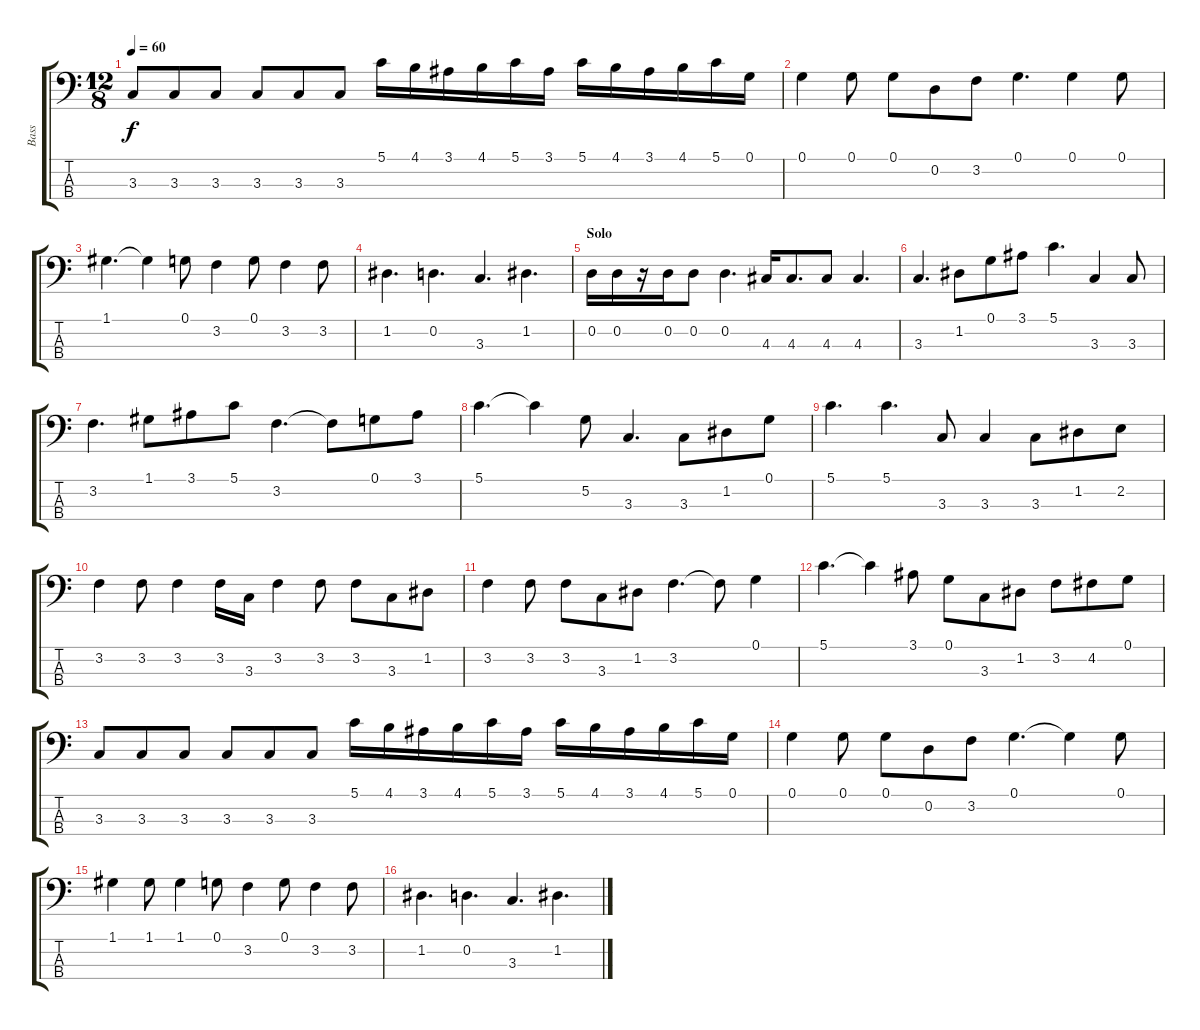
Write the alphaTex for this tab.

\track ("Bass" "Bass") {instrument electricbassfinger}
\staff {score tabs}
\tuning (G2 D2 A1 E1) {hide}
\ts (12 8)
\tempo 60
\clef f4
\ks c
3.3.8{dy f} 3.3.8 3.3.8 3.3.8 3.3.8 3.3.8 5.1.16 4.1.16 3.1.16 4.1.16 5.1.16 3.1.16 5.1.16 4.1.16 3.1.16 4.1.16 5.1.16 0.1.16 |
0.1.4 0.1.8 0.1.8 0.2.8 3.2.8 0.1.4{d} 0.1.4 0.1.8 |
1.1.4{d} 1.1{t}.4 0.1.8 3.2.4 0.1.8 3.2.4 3.2.8 |
1.2.4{d} 0.2.4{d} 3.3.4{d} 1.2.4{d} |
\section ("" "Solo")
0.2.16 0.2.16 r.16 0.2.16 0.2.8 0.2.4{d volume 15} 4.3.16 4.3.8{d} 4.3.8 4.3.4{d} |
3.3.4{d} 1.2.8 0.1.8 3.1.8 5.1.4{d} 3.3.4 3.3.8 |
3.2.4{d} 1.1.8 3.1.8 5.1.8 3.2.4{d} 3.2{t}.8 0.1.8 3.1.8 |
5.1.4{d} 5.1{t}.4 5.2.8 3.3.4{d} 3.3.8 1.2.8 0.1.8 |
5.1.4{d} 5.1.4{d} 3.3.8 3.3.4 3.3.8 1.2.8 2.2.8 |
3.2.4 3.2.8 3.2.4 3.2.16 3.3.16 3.2.4 3.2.8 3.2.8 3.3.8 1.2.8 |
3.2.4 3.2.8 3.2.8 3.3.8 1.2.8 3.2.4{d} 3.2{t}.8 0.1.4 |
5.1.4{d} 5.1{t}.4 3.1.8 0.1.8 3.3.8 1.2.8 3.2.8 4.2.8 0.1.8 |
3.3.8 3.3.8 3.3.8 3.3.8 3.3.8 3.3.8 5.1.16 4.1.16 3.1.16 4.1.16 5.1.16 3.1.16 5.1.16 4.1.16 3.1.16 4.1.16 5.1.16 0.1.16 |
0.1.4 0.1.8 0.1.8 0.2.8 3.2.8 0.1.4{d} 0.1{t}.4 0.1.8 |
1.1.4 1.1.8 1.1.4 0.1.8 3.2.4 0.1.8 3.2.4 3.2.8 |
1.2.4{d} 0.2.4{d} 3.3.4{d} 1.2.4{d}
